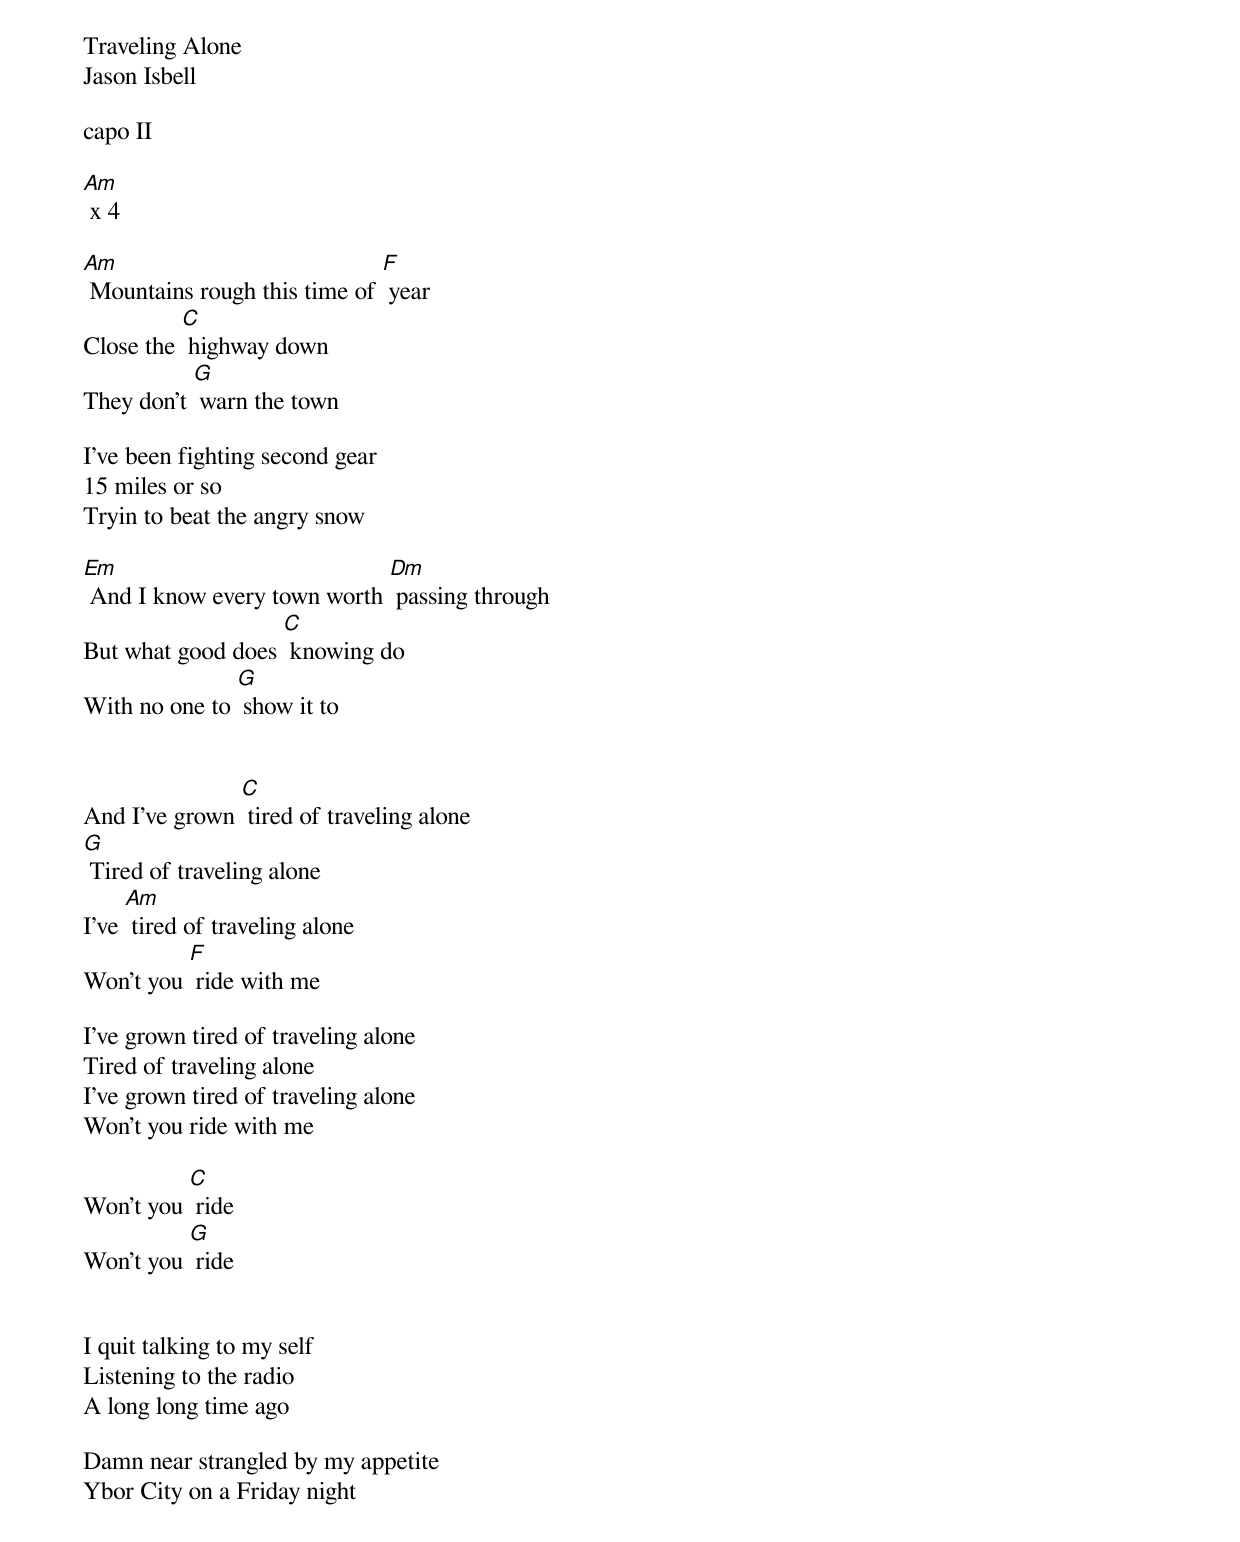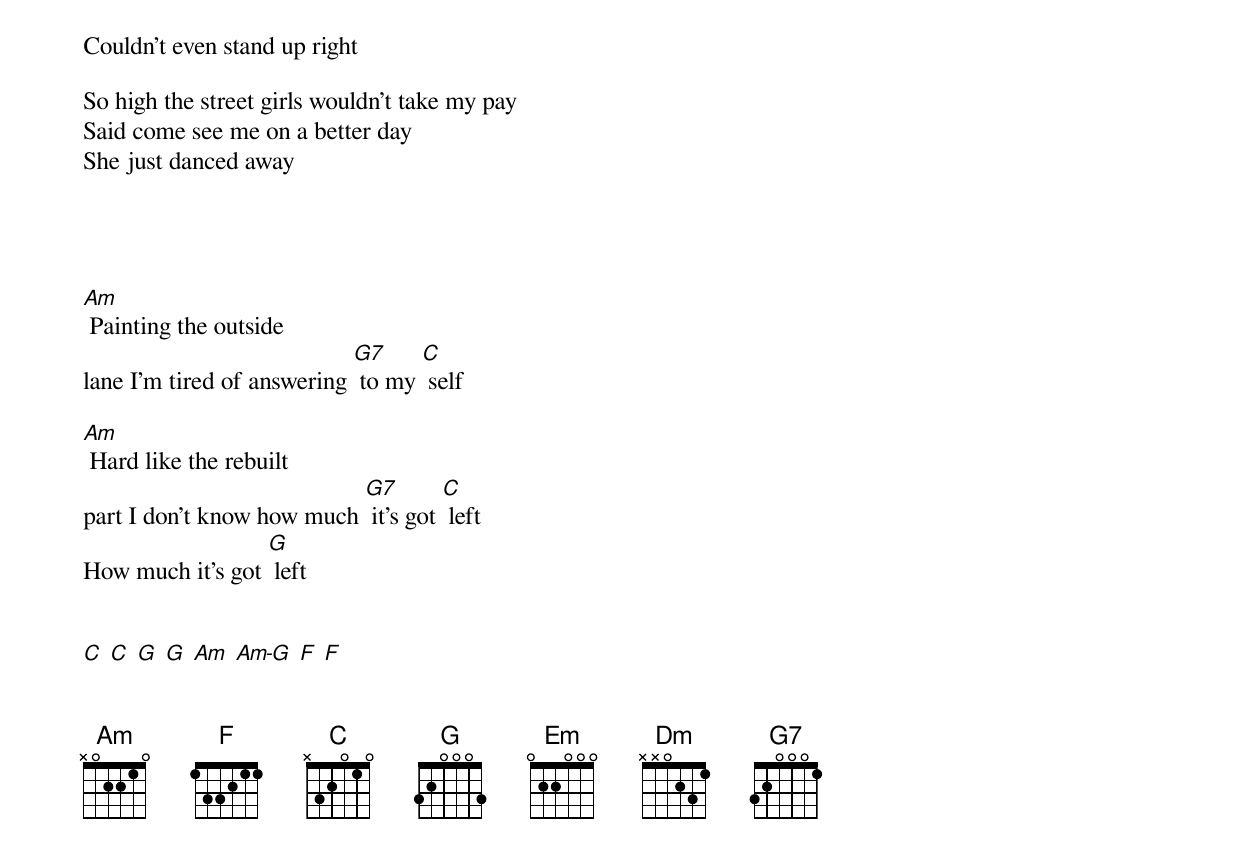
Traveling Alone
Jason Isbell

capo II

[Am] x 4

[Am] Mountains rough this time of [F] year
Close the [C] highway down
They don't [G] warn the town

I've been fighting second gear
15 miles or so
Tryin to beat the angry snow

[Em] And I know every town worth [Dm] passing through
But what good does [C] knowing do
With no one to [G] show it to

<chorus>
And I've grown [C] tired of traveling alone
[G] Tired of traveling alone
I've [Am] tired of traveling alone
Won't you [F] ride with me

I've grown tired of traveling alone
Tired of traveling alone
I've grown tired of traveling alone
Won't you ride with me

Won't you [C] ride
Won't you [G] ride
</chorus>

I quit talking to my self
Listening to the radio
A long long time ago

Damn near strangled by my appetite
Ybor City on a Friday night
Couldn't even stand up right

So high the street girls wouldn't take my pay
Said come see me on a better day
She just danced away

<chorus/>

<bridge>
[Am] Painting the outside
lane I'm tired of answering [G7] to my [C] self

[Am] Hard like the rebuilt
part I don't know how much [G7] it's got [C] left
How much it's got [G] left
</bridge>

[C] [C] [G] [G] [Am] [Am-G] [F] [F]

<chorus/>
